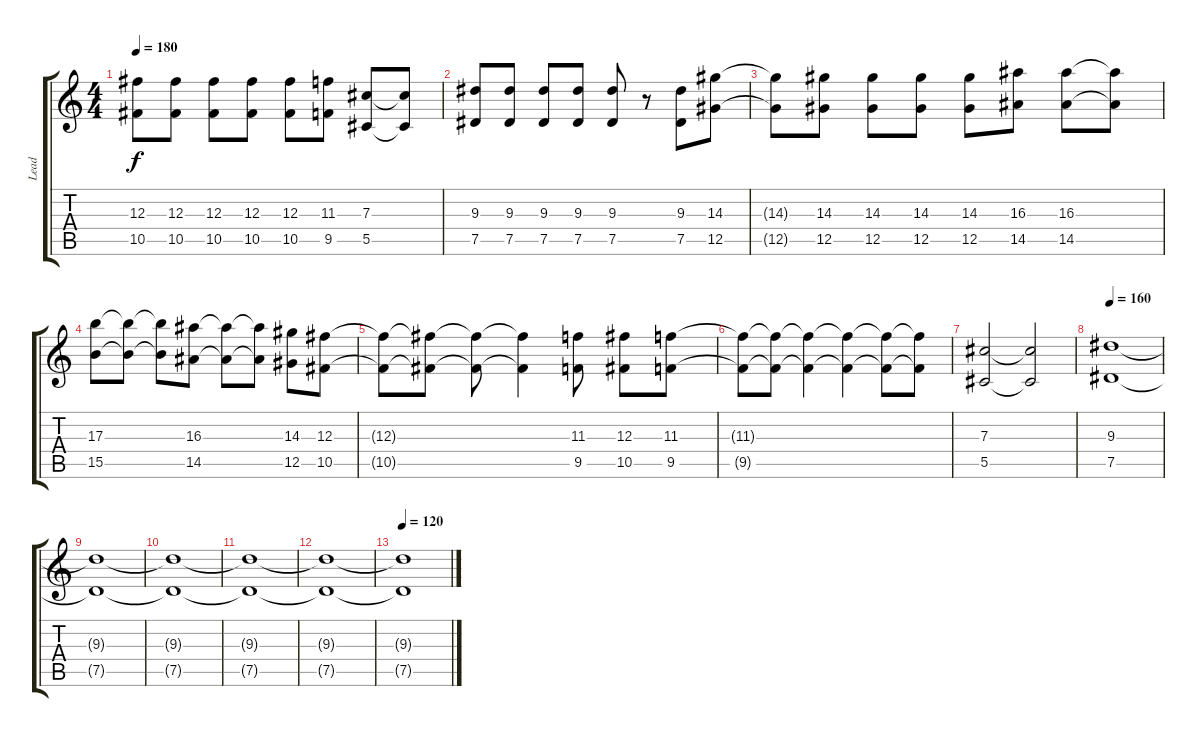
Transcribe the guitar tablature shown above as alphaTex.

\track ("Lead" "Lead") {instrument overdrivenguitar}
\staff {score tabs}
\tuning (Eb4 Bb3 Gb3 Db3 Ab2 Eb2) {hide}
\ts (4 4)
\tempo 180
\clef g2
\ks c
(12.3{t} 10.5{t}).8{dy f} (12.3 10.5).8 (12.3 10.5).8 (12.3 10.5).8 (12.3 10.5).8 (11.3 9.5).8 (7.3 5.5).8 (7.3{t} 5.5{t}).8 |
(9.3 7.5).8 (9.3 7.5).8 (9.3 7.5).8 (9.3 7.5).8 (9.3 7.5).8 r.8 (9.3 7.5).8 (14.3 12.5).8 |
(14.3{t} 12.5{t}).8 (14.3 12.5).8 (14.3 12.5).8 (14.3 12.5).8 (14.3 12.5).8 (16.3 14.5).8 (16.3 14.5).8 (16.3{t} 14.5{t}).8 |
(17.3 15.5).8 (17.3{t} 15.5{t}).8 (17.3{t} 15.5{t}).8 (16.3 14.5).8 (16.3{t} 14.5{t}).8 (16.3{t} 14.5{t}).8 (14.3 12.5).8 (12.3 10.5).8 |
(12.3{t} 10.5{t}).8 (12.3{t} 10.5{t}).8 (12.3{t} 10.5{t}).8 (12.3{t} 10.5{t}).4 (11.3 9.5).8 (12.3 10.5).8 (11.3 9.5).8 |
(11.3{t} 9.5{t}).8 (11.3{t} 9.5{t}).8 (11.3{t} 9.5{t}).4 (11.3{t} 9.5{t}).4 (11.3{t} 9.5{t}).8 (11.3{t} 9.5{t}).8 |
(7.3 5.5).2 (7.3{t} 5.5{t}).2 |
\tempo 160
(9.3 7.5).1 |
(9.3{t} 7.5{t}).1 |
(9.3{t} 7.5{t}).1 |
(9.3{t} 7.5{t}).1 |
(9.3{t} 7.5{t}).1 |
\tempo 120
(9.3{t} 7.5{t}).1
